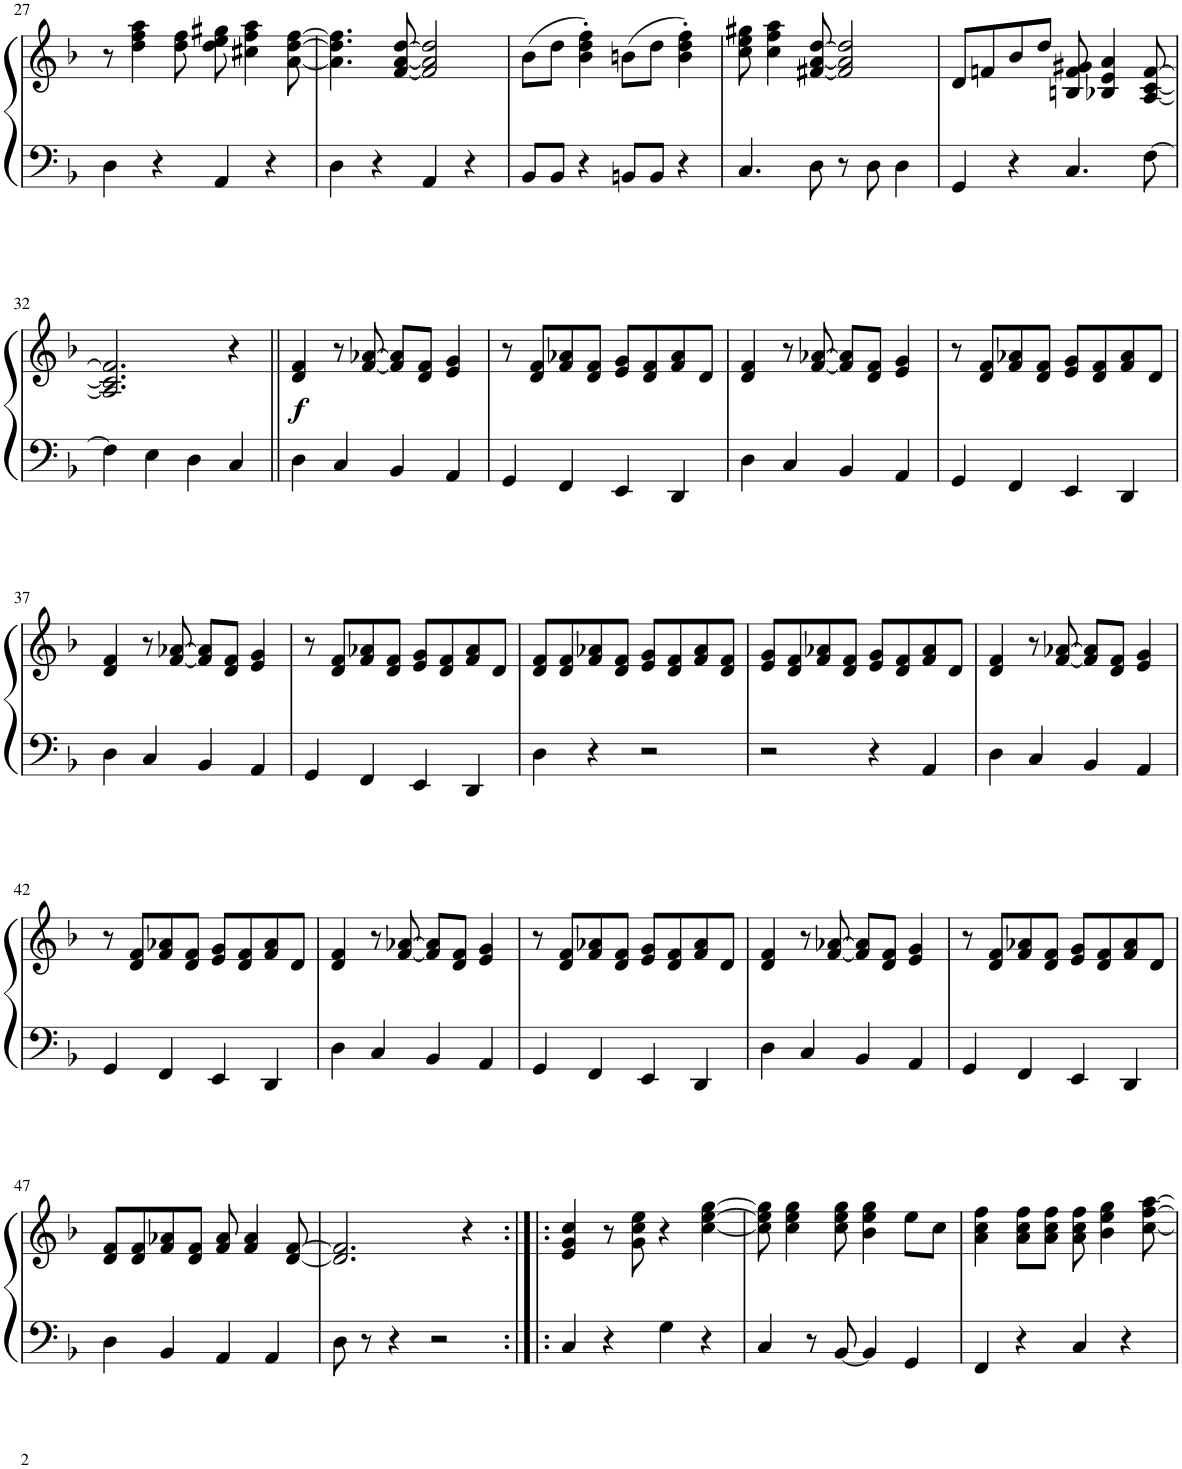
**kern	**kern	**dynam
*part1	*part1	*part1
*staff2	*staff1	*staff1/2
*I"Piano	*	*
*I'Pno.	*	*
!!LO:PB:g=z
*clefF4	*clefG2	*
*k[b-]	*k[b-]	*
*M2/2	*M2/2	*
*met(c|)	*met(c|)	*
=27	=27	=27
4D\	8r	.
.	4dd\ 4ff\ 4aa\	.
4r	.	.
.	8dd\ 8ff\	.
4AA/	8dd\ 8ee\ 8gg#X\	.
.	4cc#X\ 4ff\ 4aa\	.
4r	.	.
.	[8a\ [8dd\ [8ff\	.
=28	=28	=28
4D\	4.a\] 4.dd\] 4.ff\]	.
4r	.	.
.	[8f/ [8a/ [8dd/	.
4AA/	2f/] 2a/] 2dd/]	.
4r	.	.
=29	=29	=29
8BB-/L	(8b-\L	.
8BB-/J	8dd\J	.
4r	4b-\' 4dd\' 4ff\')	.
8BBn/L	(8bn\L	.
8BB/J	8dd\J	.
4r	4b\' 4dd\' 4ff\')	.
=30	=30	=30
4.C/	8cc\ 8ee\ 8gg#X\	.
.	4cc\ 4ff\ 4aa\	.
8D\	[8f#X/ [8a/ [8dd/	.
8r	2f#/] 2a/] 2dd/]	.
8D\	.	.
4D\	.	.
=31	=31	=31
4GG/	8d/L	.
.	8fn/	.
4r	8b-/	.
.	8dd/J	.
4.C/	8Bn/ 8f/ 8g#X/	.
.	4B-X/ 4e/ 4a/	.
[8F\	[8A/ [8c/ [8f/	.
!!LO:LB:g=z
=32	=32	=32
4F\]	2.A/] 2.c/] 2.f/]	.
4E\	.	.
4D\	.	.
4C/	4r	.
=33||	=33||	=33||
!	!	!LO:DY:b
4D\	4d/ 4f/	f
4C/	8r	.
.	[8f/ [8a-X/	.
4BB-/	8f/] 8a-/]L	.
.	8d/ 8f/J	.
4AA/	4e/ 4g/	.
=34	=34	=34
4GG/	8r	.
.	8d/ 8f/L	.
4FF/	8f/ 8a-X/	.
.	8d/ 8f/J	.
4EE/	8e/ 8g/L	.
.	8d/ 8f/	.
4DD/	8f/ 8a-/	.
.	8d/J	.
=35	=35	=35
4D\	4d/ 4f/	.
4C/	8r	.
.	[8f/ [8a-X/	.
4BB-/	8f/] 8a-/]L	.
.	8d/ 8f/J	.
4AA/	4e/ 4g/	.
=36	=36	=36
4GG/	8r	.
.	8d/ 8f/L	.
4FF/	8f/ 8a-X/	.
.	8d/ 8f/J	.
4EE/	8e/ 8g/L	.
.	8d/ 8f/	.
4DD/	8f/ 8a-/	.
.	8d/J	.
!!LO:LB:g=z
=37	=37	=37
4D\	4d/ 4f/	.
4C/	8r	.
.	[8f/ [8a-X/	.
4BB-/	8f/] 8a-/]L	.
.	8d/ 8f/J	.
4AA/	4e/ 4g/	.
=38	=38	=38
4GG/	8r	.
.	8d/ 8f/L	.
4FF/	8f/ 8a-X/	.
.	8d/ 8f/J	.
4EE/	8e/ 8g/L	.
.	8d/ 8f/	.
4DD/	8f/ 8a-/	.
.	8d/J	.
=39	=39	=39
4D\	8d/ 8f/L	.
.	8d/ 8f/	.
4r	8f/ 8a-X/	.
.	8d/ 8f/J	.
2r	8e/ 8g/L	.
.	8d/ 8f/	.
.	8f/ 8a-/	.
.	8d/ 8f/J	.
=40	=40	=40
2r	8e/ 8g/L	.
.	8d/ 8f/	.
.	8f/ 8a-X/	.
.	8d/ 8f/J	.
4r	8e/ 8g/L	.
.	8d/ 8f/	.
4AA/	8f/ 8a-/	.
.	8d/J	.
=41	=41	=41
4D\	4d/ 4f/	.
4C/	8r	.
.	[8f/ [8a-X/	.
4BB-/	8f/] 8a-/]L	.
.	8d/ 8f/J	.
4AA/	4e/ 4g/	.
!!LO:LB:g=z
=42	=42	=42
4GG/	8r	.
.	8d/ 8f/L	.
4FF/	8f/ 8a-X/	.
.	8d/ 8f/J	.
4EE/	8e/ 8g/L	.
.	8d/ 8f/	.
4DD/	8f/ 8a-/	.
.	8d/J	.
=43	=43	=43
4D\	4d/ 4f/	.
4C/	8r	.
.	[8f/ [8a-X/	.
4BB-/	8f/] 8a-/]L	.
.	8d/ 8f/J	.
4AA/	4e/ 4g/	.
=44	=44	=44
4GG/	8r	.
.	8d/ 8f/L	.
4FF/	8f/ 8a-X/	.
.	8d/ 8f/J	.
4EE/	8e/ 8g/L	.
.	8d/ 8f/	.
4DD/	8f/ 8a-/	.
.	8d/J	.
=45	=45	=45
4D\	4d/ 4f/	.
4C/	8r	.
.	[8f/ [8a-X/	.
4BB-/	8f/] 8a-/]L	.
.	8d/ 8f/J	.
4AA/	4e/ 4g/	.
=46	=46	=46
4GG/	8r	.
.	8d/ 8f/L	.
4FF/	8f/ 8a-X/	.
.	8d/ 8f/J	.
4EE/	8e/ 8g/L	.
.	8d/ 8f/	.
4DD/	8f/ 8a-/	.
.	8d/J	.
!!LO:LB:g=z
=47	=47	=47
4D\	8d/ 8f/L	.
.	8d/ 8f/	.
4BB-/	8f/ 8a-X/	.
.	8d/ 8f/J	.
4AA/	8f/ 8a-/	.
.	4f/ 4a-/	.
4AA/	.	.
.	[8d/ [8f/	.
=48	=48	=48
8D\	2.d/] 2.f/]	.
8r	.	.
4r	.	.
2r	.	.
.	4r	.
=49:|!|:	=49:|!|:	=49:|!|:
4C/	4e/ 4g/ 4cc/	.
4r	8r	.
.	8g\ 8cc\ 8ee\	.
4G\	4r	.
4r	[4cc\ [4ee\ [4gg\	.
=50	=50	=50
4C/	8cc\] 8ee\] 8gg\]	.
.	4cc\ 4ee\ 4gg\	.
8r	.	.
[8BB-/	8cc\ 8ee\ 8gg\	.
4BB-/]	4b-\ 4ee\ 4gg\	.
4GG/	8ee\L	.
.	8cc\J	.
=51	=51	=51
4FF/	4a\ 4cc\ 4ff\	.
4r	8a\ 8cc\ 8ff\L	.
.	8a\ 8cc\ 8ff\J	.
4C/	8a\ 8cc\ 8ff\	.
.	4b-\ 4ee\ 4gg\	.
4r	.	.
.	[8cc\ [8ff\ [8aa\	.
=	=	=
*-	*-	*-
